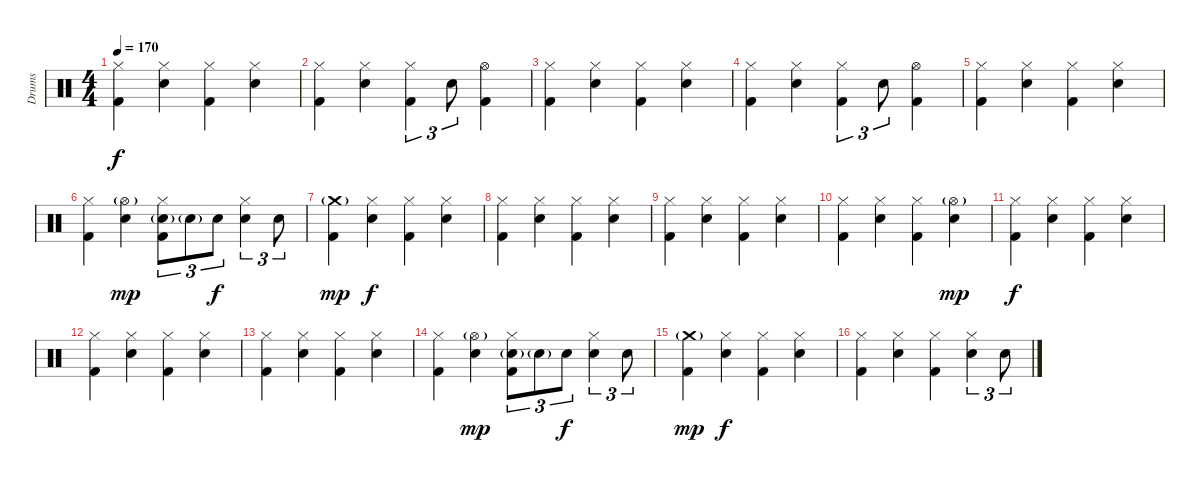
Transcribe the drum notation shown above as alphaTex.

\track ("Drums" "Drums") {instrument percussion}
\staff {score}
\articulation defaults
\ts (4 4)
\tempo 170
\clef neutral
\ks c
("Hi-Hat (closed)" "Kick (hit) 2").4{dy f} ("Hi-Hat (closed)" "Snare (hit) 2").4 ("Hi-Hat (closed)" "Kick (hit) 2").4 ("Hi-Hat (closed)" "Snare (hit) 2").4 |
("Hi-Hat (closed)" "Kick (hit) 2").4 ("Hi-Hat (closed)" "Snare (hit) 2").4 ("Hi-Hat (closed)" "Kick (hit) 2").4{tu (3 2)} "Snare (hit) 2".8{tu (3 2)} ("Hi-Hat (open)" "Kick (hit) 2").4 |
("Hi-Hat (closed)" "Kick (hit) 2").4 ("Hi-Hat (closed)" "Snare (hit) 2").4 ("Hi-Hat (closed)" "Kick (hit) 2").4 ("Hi-Hat (closed)" "Snare (hit) 2").4 |
("Hi-Hat (closed)" "Kick (hit) 2").4 ("Hi-Hat (closed)" "Snare (hit) 2").4 ("Hi-Hat (closed)" "Kick (hit) 2").4{tu (3 2)} "Snare (hit) 2".8{tu (3 2)} ("Hi-Hat (open)" "Kick (hit) 2").4 |
("Hi-Hat (closed)" "Kick (hit) 2").4 ("Hi-Hat (closed)" "Snare (hit) 2").4 ("Hi-Hat (closed)" "Kick (hit) 2").4 ("Hi-Hat (closed)" "Snare (hit) 2").4 |
("Hi-Hat (closed)" "Kick (hit) 2").4 ("Hi-Hat (open)"{g} "Snare (hit) 2").4{dy mp} ("Hi-Hat (closed)" "Snare (hit) 2"{g} "Kick (hit) 2").8{tu (3 2)} "Snare (hit) 2"{g}.8{tu (3 2)} "Snare (hit) 2".8{tu (3 2) dy f} ("Hi-Hat (closed)" "Snare (hit) 2").4{tu (3 2)} "Snare (hit) 2".8{tu (3 2)} |
("Crash medium (hit)"{g} "Kick (hit) 2").4{dy mp} ("Hi-Hat (closed)" "Snare (hit) 2").4{dy f} ("Hi-Hat (closed)" "Kick (hit) 2").4 ("Hi-Hat (closed)" "Snare (hit) 2").4 |
("Hi-Hat (closed)" "Kick (hit) 2").4 ("Hi-Hat (closed)" "Snare (hit) 2").4 ("Hi-Hat (closed)" "Kick (hit) 2").4 ("Hi-Hat (closed)" "Snare (hit) 2").4 |
("Hi-Hat (closed)" "Kick (hit) 2").4 ("Hi-Hat (closed)" "Snare (hit) 2").4 ("Hi-Hat (closed)" "Kick (hit) 2").4 ("Hi-Hat (closed)" "Snare (hit) 2").4 |
("Hi-Hat (closed)" "Kick (hit) 2").4 ("Hi-Hat (closed)" "Snare (hit) 2").4 ("Hi-Hat (closed)" "Kick (hit) 2").4 ("Hi-Hat (open)"{g} "Snare (hit) 2").4{dy mp} |
("Hi-Hat (closed)" "Kick (hit) 2").4{dy f} ("Hi-Hat (closed)" "Snare (hit) 2").4 ("Hi-Hat (closed)" "Kick (hit) 2").4 ("Hi-Hat (closed)" "Snare (hit) 2").4 |
("Hi-Hat (closed)" "Kick (hit) 2").4 ("Hi-Hat (closed)" "Snare (hit) 2").4 ("Hi-Hat (closed)" "Kick (hit) 2").4 ("Hi-Hat (closed)" "Snare (hit) 2").4 |
("Hi-Hat (closed)" "Kick (hit) 2").4 ("Hi-Hat (closed)" "Snare (hit) 2").4 ("Hi-Hat (closed)" "Kick (hit) 2").4 ("Hi-Hat (closed)" "Snare (hit) 2").4 |
("Hi-Hat (closed)" "Kick (hit) 2").4 ("Hi-Hat (open)"{g} "Snare (hit) 2").4{dy mp} ("Hi-Hat (closed)" "Snare (hit) 2"{g} "Kick (hit) 2").8{tu (3 2)} "Snare (hit) 2"{g}.8{tu (3 2)} "Snare (hit) 2".8{tu (3 2) dy f} ("Hi-Hat (closed)" "Snare (hit) 2").4{tu (3 2)} "Snare (hit) 2".8{tu (3 2)} |
("Crash medium (hit)"{g} "Kick (hit) 2").4{dy mp} ("Hi-Hat (closed)" "Snare (hit) 2").4{dy f} ("Hi-Hat (closed)" "Kick (hit) 2").4 ("Hi-Hat (closed)" "Snare (hit) 2").4 |
("Hi-Hat (closed)" "Kick (hit) 2").4 ("Hi-Hat (closed)" "Snare (hit) 2").4 ("Hi-Hat (closed)" "Kick (hit) 2").4 ("Hi-Hat (closed)" "Snare (hit) 2").4{tu (3 2)} "Snare (hit) 2".8{tu (3 2)}
